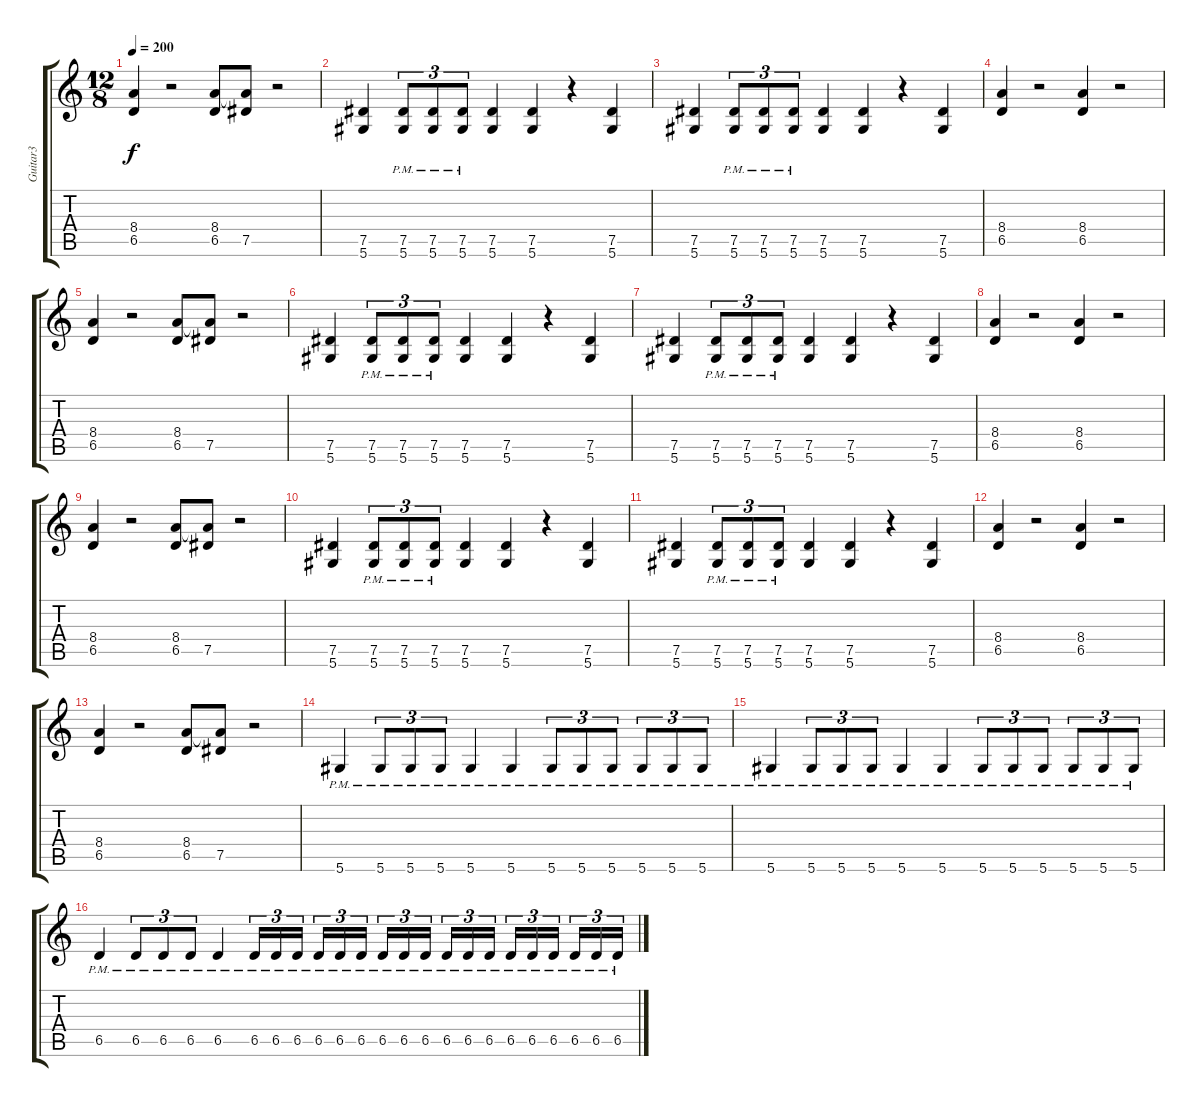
\track ("Guitar3" "Guitar3") {instrument distortionguitar}
\staff {score tabs}
\tuning (Eb4 Bb3 Gb3 Db3 Ab2 Eb2) {hide}
\ts (12 8)
\tempo 200
\clef g2
\ks c
(8.4 6.5).4{dy f} r.2 (8.4 6.5).8 (8.4{t} 7.5).8 r.2 |
(7.5 5.6).4 (7.5 5.6{pm}).8{tu (3 2)} (7.5 5.6{pm}).8{tu (3 2)} (7.5 5.6{pm}).8{tu (3 2)} (7.5 5.6).4 (7.5 5.6).4 r.4 (7.5 5.6).4 |
(7.5 5.6).4 (7.5 5.6{pm}).8{tu (3 2)} (7.5 5.6{pm}).8{tu (3 2)} (7.5 5.6{pm}).8{tu (3 2)} (7.5 5.6).4 (7.5 5.6).4 r.4 (7.5 5.6).4 |
(8.4 6.5).4 r.2 (8.4 6.5).4 r.2 |
(8.4 6.5).4 r.2 (8.4 6.5).8 (8.4{t} 7.5).8 r.2 |
(7.5 5.6).4 (7.5 5.6{pm}).8{tu (3 2)} (7.5 5.6{pm}).8{tu (3 2)} (7.5 5.6{pm}).8{tu (3 2)} (7.5 5.6).4 (7.5 5.6).4 r.4 (7.5 5.6).4 |
(7.5 5.6).4 (7.5 5.6{pm}).8{tu (3 2)} (7.5 5.6{pm}).8{tu (3 2)} (7.5 5.6{pm}).8{tu (3 2)} (7.5 5.6).4 (7.5 5.6).4 r.4 (7.5 5.6).4 |
(8.4 6.5).4 r.2 (8.4 6.5).4 r.2 |
(8.4 6.5).4 r.2 (8.4 6.5).8 (8.4{t} 7.5).8 r.2 |
(7.5 5.6).4 (7.5 5.6{pm}).8{tu (3 2)} (7.5 5.6{pm}).8{tu (3 2)} (7.5 5.6{pm}).8{tu (3 2)} (7.5 5.6).4 (7.5 5.6).4 r.4 (7.5 5.6).4 |
(7.5 5.6).4 (7.5 5.6{pm}).8{tu (3 2)} (7.5 5.6{pm}).8{tu (3 2)} (7.5 5.6{pm}).8{tu (3 2)} (7.5 5.6).4 (7.5 5.6).4 r.4 (7.5 5.6).4 |
(8.4 6.5).4 r.2 (8.4 6.5).4 r.2 |
(8.4 6.5).4 r.2 (8.4 6.5).8 (8.4{t} 7.5).8 r.2 |
5.6{pm}.4 5.6{pm}.8{tu (3 2)} 5.6{pm}.8{tu (3 2)} 5.6{pm}.8{tu (3 2)} 5.6{pm}.4 5.6{pm}.4 5.6{pm}.8{tu (3 2)} 5.6{pm}.8{tu (3 2)} 5.6{pm}.8{tu (3 2)} 5.6{pm}.8{tu (3 2)} 5.6{pm}.8{tu (3 2)} 5.6{pm}.8{tu (3 2)} |
5.6{pm}.4 5.6{pm}.8{tu (3 2)} 5.6{pm}.8{tu (3 2)} 5.6{pm}.8{tu (3 2)} 5.6{pm}.4 5.6{pm}.4 5.6{pm}.8{tu (3 2)} 5.6{pm}.8{tu (3 2)} 5.6{pm}.8{tu (3 2)} 5.6{pm}.8{tu (3 2)} 5.6{pm}.8{tu (3 2)} 5.6{pm}.8{tu (3 2)} |
6.5{pm}.4 6.5{pm}.8{tu (3 2)} 6.5{pm}.8{tu (3 2)} 6.5{pm}.8{tu (3 2)} 6.5{pm}.4 6.5{pm}.16{tu (3 2)} 6.5{pm}.16{tu (3 2)} 6.5{pm}.16{tu (3 2)} 6.5{pm}.16{tu (3 2)} 6.5{pm}.16{tu (3 2)} 6.5{pm}.16{tu (3 2)} 6.5{pm}.16{tu (3 2)} 6.5{pm}.16{tu (3 2)} 6.5{pm}.16{tu (3 2)} 6.5{pm}.16{tu (3 2)} 6.5{pm}.16{tu (3 2)} 6.5{pm}.16{tu (3 2)} 6.5{pm}.16{tu (3 2)} 6.5{pm}.16{tu (3 2)} 6.5{pm}.16{tu (3 2)} 6.5{pm}.16{tu (3 2)} 6.5{pm}.16{tu (3 2)} 6.5{pm}.16{tu (3 2)}
